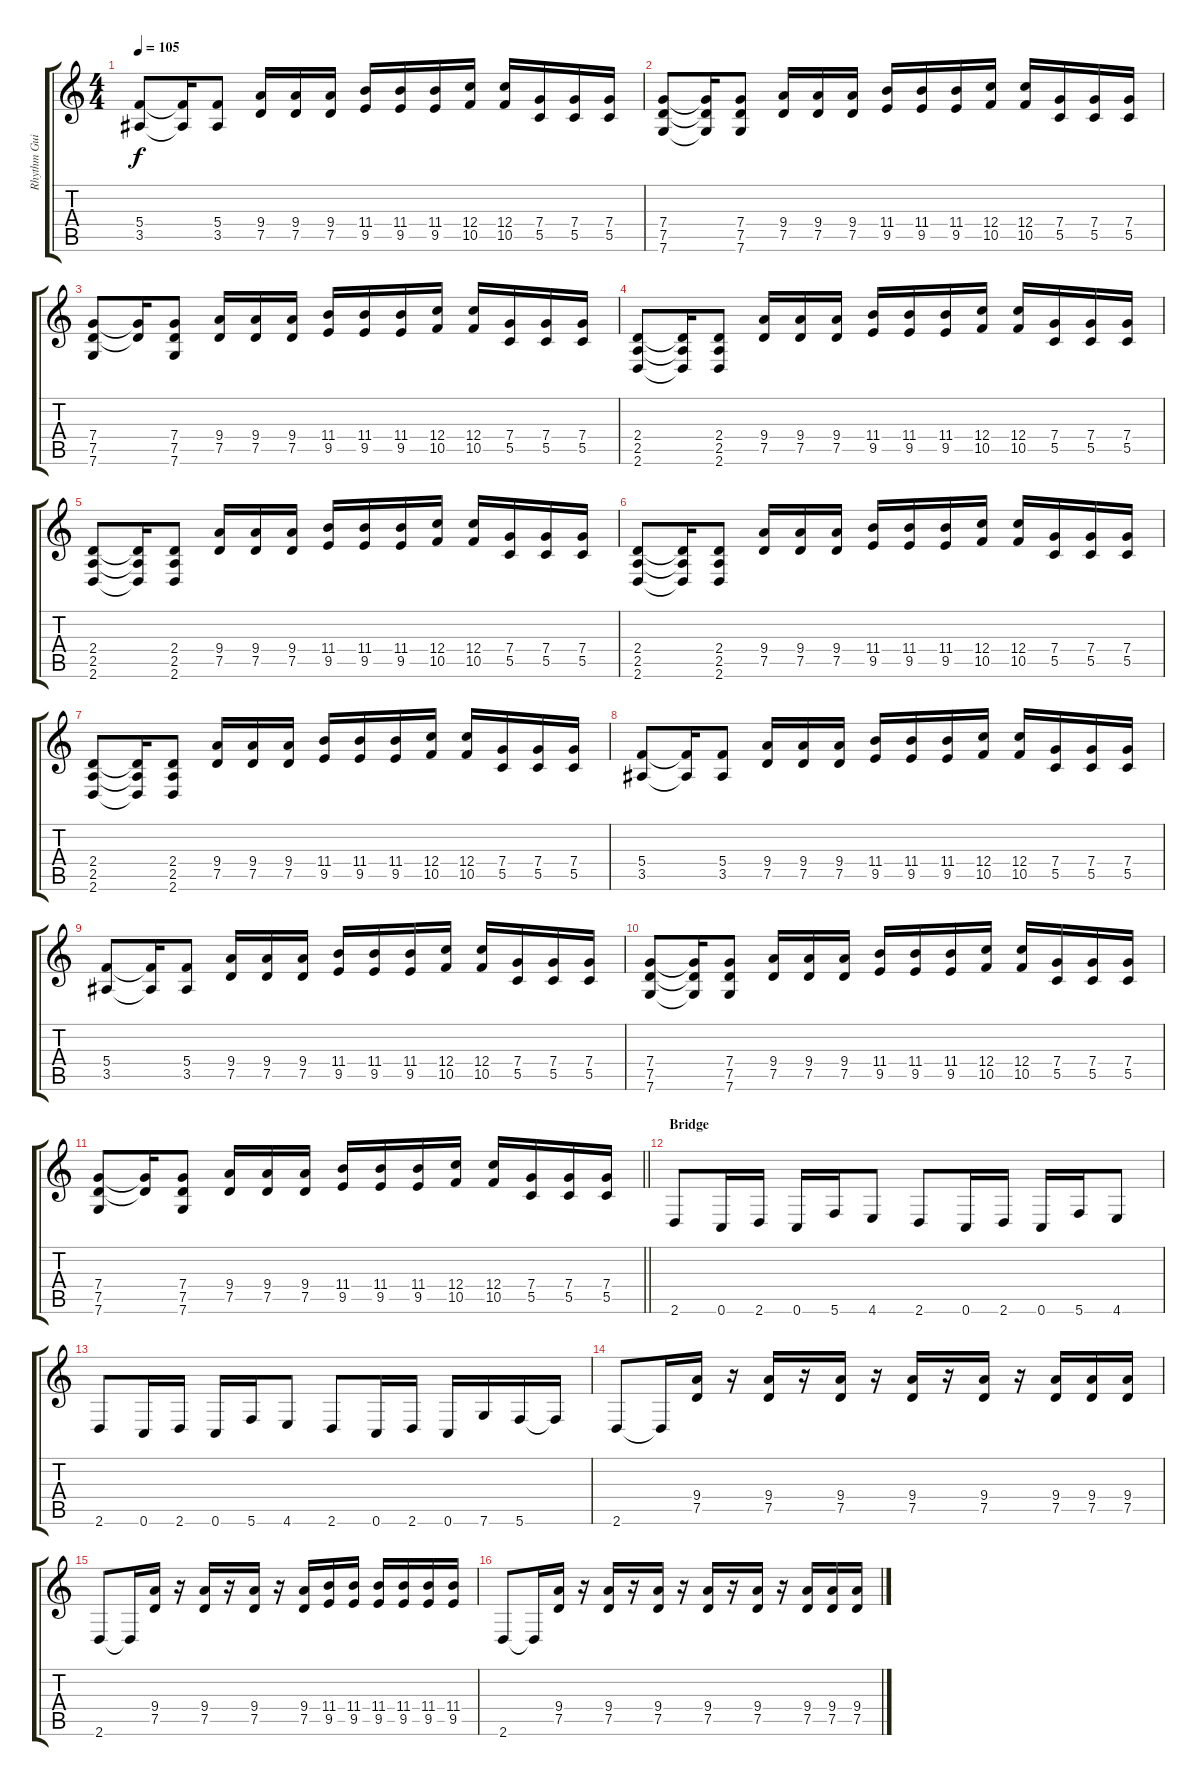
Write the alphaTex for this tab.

\track ("Rhythm Guitar" "Rhythm Gui") {instrument distortionguitar}
\staff {score tabs}
\tuning (D4 A3 F3 C3 G2 C2) {hide}
\ts (4 4)
\tempo 105
\clef g2
\ks c
(5.4 3.5).8{dy f} (5.4{t} 3.5{t}).16 (5.4 3.5).8 (9.4 7.5).16 (9.4 7.5).16 (9.4 7.5).16 (11.4 9.5).16 (11.4 9.5).16 (11.4 9.5).16 (12.4 10.5).16 (12.4 10.5).16 (7.4 5.5).16 (7.4 5.5).16 (7.4 5.5).16 |
(7.4 7.5 7.6).8 (7.4{t} 7.5{t} 7.6{t}).16 (7.4 7.5 7.6).8 (9.4 7.5).16 (9.4 7.5).16 (9.4 7.5).16 (11.4 9.5).16 (11.4 9.5).16 (11.4 9.5).16 (12.4 10.5).16 (12.4 10.5).16 (7.4 5.5).16 (7.4 5.5).16 (7.4 5.5).16 |
(7.4 7.5 7.6).8 (7.4{t} 7.5{t}).16 (7.4 7.5 7.6).8 (9.4 7.5).16 (9.4 7.5).16 (9.4 7.5).16 (11.4 9.5).16 (11.4 9.5).16 (11.4 9.5).16 (12.4 10.5).16 (12.4 10.5).16 (7.4 5.5).16 (7.4 5.5).16 (7.4 5.5).16 |
(2.4 2.5 2.6).8 (2.4{t} 2.5{t} 2.6{t}).16 (2.4 2.5 2.6).8 (9.4 7.5).16 (9.4 7.5).16 (9.4 7.5).16 (11.4 9.5).16 (11.4 9.5).16 (11.4 9.5).16 (12.4 10.5).16 (12.4 10.5).16 (7.4 5.5).16 (7.4 5.5).16 (7.4 5.5).16 |
(2.4 2.5 2.6).8 (2.4{t} 2.5{t} 2.6{t}).16 (2.4 2.5 2.6).8 (9.4 7.5).16 (9.4 7.5).16 (9.4 7.5).16 (11.4 9.5).16 (11.4 9.5).16 (11.4 9.5).16 (12.4 10.5).16 (12.4 10.5).16 (7.4 5.5).16 (7.4 5.5).16 (7.4 5.5).16 |
(2.4 2.5 2.6).8 (2.4{t} 2.5{t} 2.6{t}).16 (2.4 2.5 2.6).8 (9.4 7.5).16 (9.4 7.5).16 (9.4 7.5).16 (11.4 9.5).16 (11.4 9.5).16 (11.4 9.5).16 (12.4 10.5).16 (12.4 10.5).16 (7.4 5.5).16 (7.4 5.5).16 (7.4 5.5).16 |
(2.4 2.5 2.6).8 (2.4{t} 2.5{t} 2.6{t}).16 (2.4 2.5 2.6).8 (9.4 7.5).16 (9.4 7.5).16 (9.4 7.5).16 (11.4 9.5).16 (11.4 9.5).16 (11.4 9.5).16 (12.4 10.5).16 (12.4 10.5).16 (7.4 5.5).16 (7.4 5.5).16 (7.4 5.5).16 |
(5.4 3.5).8 (5.4{t} 3.5{t}).16 (5.4 3.5).8 (9.4 7.5).16 (9.4 7.5).16 (9.4 7.5).16 (11.4 9.5).16 (11.4 9.5).16 (11.4 9.5).16 (12.4 10.5).16 (12.4 10.5).16 (7.4 5.5).16 (7.4 5.5).16 (7.4 5.5).16 |
(5.4 3.5).8 (5.4{t} 3.5{t}).16 (5.4 3.5).8 (9.4 7.5).16 (9.4 7.5).16 (9.4 7.5).16 (11.4 9.5).16 (11.4 9.5).16 (11.4 9.5).16 (12.4 10.5).16 (12.4 10.5).16 (7.4 5.5).16 (7.4 5.5).16 (7.4 5.5).16 |
(7.4 7.5 7.6).8 (7.4{t} 7.5{t} 7.6{t}).16 (7.4 7.5 7.6).8 (9.4 7.5).16 (9.4 7.5).16 (9.4 7.5).16 (11.4 9.5).16 (11.4 9.5).16 (11.4 9.5).16 (12.4 10.5).16 (12.4 10.5).16 (7.4 5.5).16 (7.4 5.5).16 (7.4 5.5).16 |
\barLineRight lightlight
(7.4 7.5 7.6).8 (7.4{t} 7.5{t}).16 (7.4 7.5 7.6).8 (9.4 7.5).16 (9.4 7.5).16 (9.4 7.5).16 (11.4 9.5).16 (11.4 9.5).16 (11.4 9.5).16 (12.4 10.5).16 (12.4 10.5).16 (7.4 5.5).16 (7.4 5.5).16 (7.4 5.5).16 |
\section ("" "Bridge")
2.6.8 0.6.16 2.6.16 0.6.16 5.6.16 4.6.8 2.6.8 0.6.16 2.6.16 0.6.16 5.6.16 4.6.8 |
2.6.8 0.6.16 2.6.16 0.6.16 5.6.16 4.6.8 2.6.8 0.6.16 2.6.16 0.6.16 7.6.16 5.6.16 5.6{t}.16 |
2.6.8 2.6{t}.16 (9.4 7.5).16 r.16 (9.4 7.5).16 r.16 (9.4 7.5).16 r.16 (9.4 7.5).16 r.16 (9.4 7.5).16 r.16 (9.4 7.5).16 (9.4 7.5).16 (9.4 7.5).16 |
2.6.8 2.6{t}.16 (9.4 7.5).16 r.16 (9.4 7.5).16 r.16 (9.4 7.5).16 r.16 (9.4 7.5).16 (11.4 9.5).16 (11.4 9.5).16 (11.4 9.5).16 (11.4 9.5).16 (11.4 9.5).16 (11.4 9.5).16 |
2.6.8 2.6{t}.16 (9.4 7.5).16 r.16 (9.4 7.5).16 r.16 (9.4 7.5).16 r.16 (9.4 7.5).16 r.16 (9.4 7.5).16 r.16 (9.4 7.5).16 (9.4 7.5).16 (9.4 7.5).16
